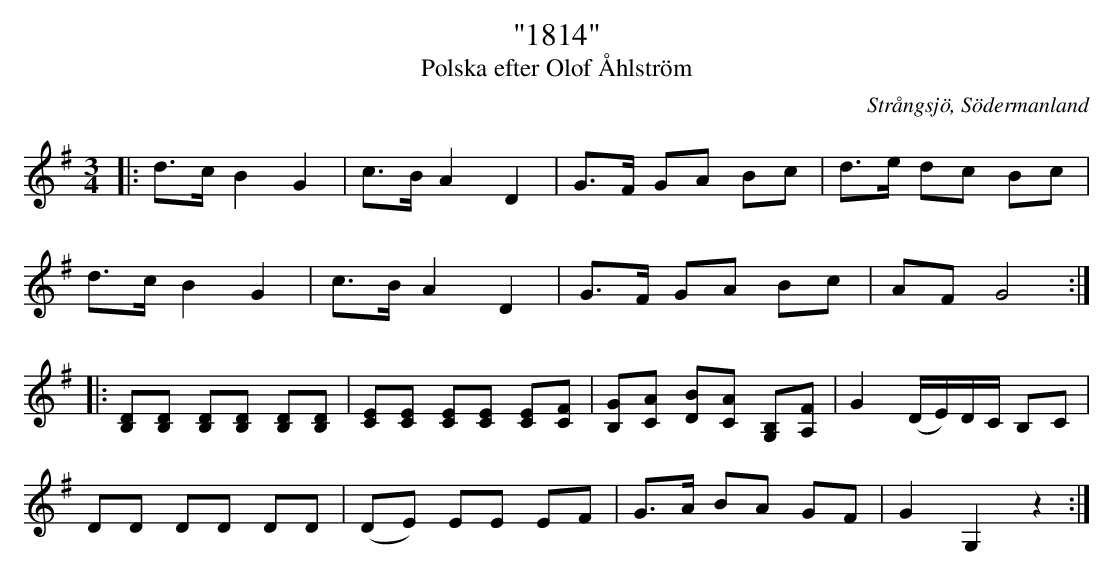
X:1
T: "1814"
T: Polska efter Olof Åhlström
O: Strångsjö, Södermanland
M: 3/4
L: 1/16
K: G
|: d3c B4 G4 | c3B A4 D4 | G3F G2A2 B2c2 | d3e d2c2 B2c2 |
d3c B4 G4 | c3B A4 D4 | G3F G2A2 B2c2 | A2F2 G8 :|
|: [D2B,2][D2B,2] [D2B,2][D2B,2] [D2B,2][D2B,2] | [C2E2][C2E2] [C2E2][C2E2] [C2E2][C2F2] | [B,2G2][C2A2] [D2B2][C2A2] [B,2G,2][A,2F2] | G4 (DE)DC B,2C2 |
D2D2 D2D2 D2D2 | (D2E2) E2E2 E2F2 | G2>A2 B2A2 G2F2 | G4 G,4 z4 :|
